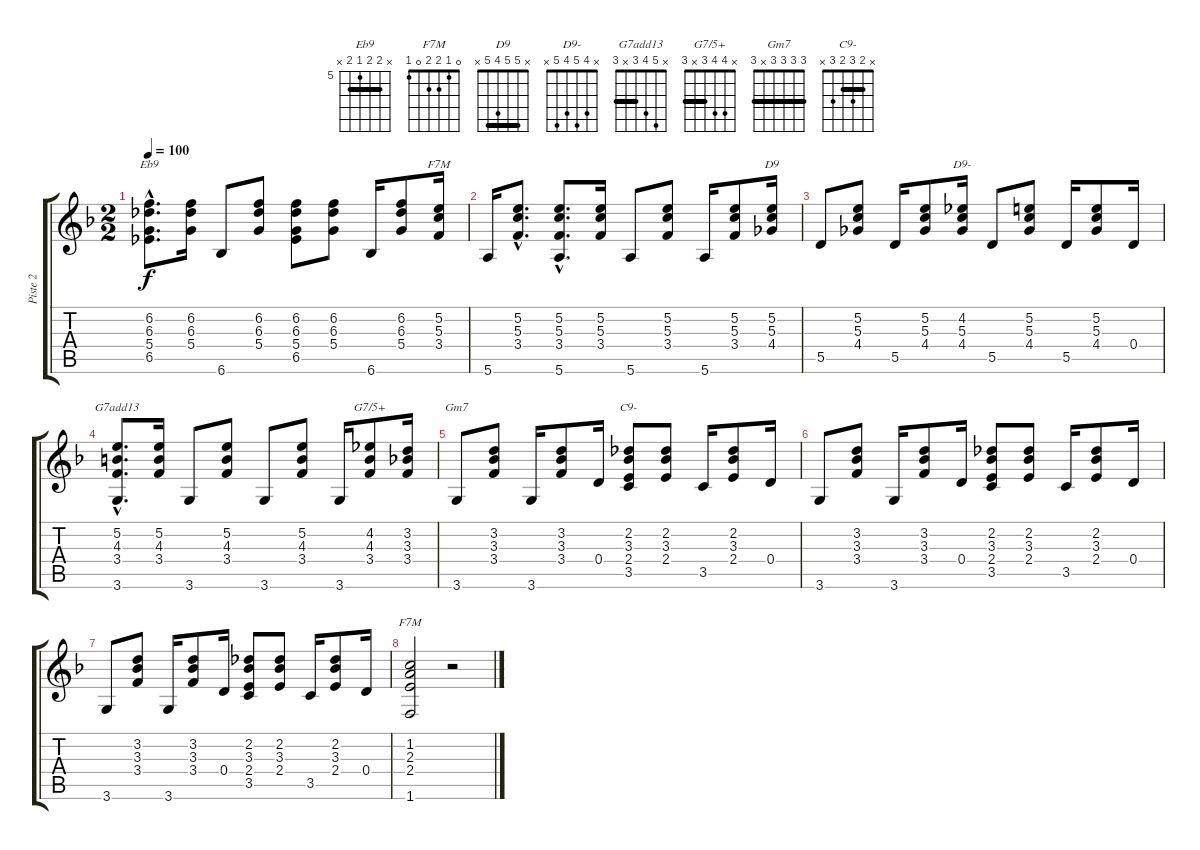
\track ("Piste 2" "Piste 2") {instrument acousticguitarnylon}
\staff {score tabs}
\tuning (E4 B3 G3 D3 A2 E2) {hide}
\chord ("Eb9" x 6 6 5 6 x) {firstfret 5 barre 6}
\chord ("F7M" x 5 5 3 x 5) {barre 5}
\chord ("D9" x 5 5 4 5 x) {barre 5}
\chord ("D9-" x 4 5 4 5 x)
\chord ("G7add13" x 5 4 3 x 3) {barre 3}
\chord ("G7/5+" x 4 4 3 x 3) {barre 3}
\chord ("Gm7" 3 3 3 3 x 3) {barre 3}
\chord ("C9-" x 2 3 2 3 x) {barre 2}
\chord ("F7M" 0 1 2 2 0 1)
\ts (2 2)
\tempo 100
\clef g2
\ks f
(6.2{hac} 6.3{hac} 5.4{hac} 6.5{hac}).8{d ch "Eb9" dy f} (6.2 6.3 5.4).16 6.6.8 (6.2 6.3 5.4).8 (6.2 6.3 5.4 6.5).8 (6.2 6.3 5.4).8 6.6.16 (6.2 6.3 5.4).8 (5.2 5.3 3.4).16{ch "F7M"} |
5.6.16 (5.2{hac} 5.3{hac} 3.4{hac}).8{d} (5.2{hac} 5.3{hac} 3.4{hac} 5.6{hac}).8{d} (5.2 5.3 3.4).16 5.6.8 (5.2 5.3 3.4).8 5.6.16 (5.2 5.3 3.4).8 (5.2 5.3 4.4).16{ch "D9"} |
5.5.8 (5.2 5.3 4.4).8 5.5.16 (5.2 5.3 4.4).8 (4.2 5.3 4.4).16{ch "D9-"} 5.5.8 (5.2 5.3 4.4).8 5.5.16 (5.2 5.3 4.4).8 0.4.16 |
(5.2{hac} 4.3{hac} 3.4{hac} 3.6{hac}).8{d ch "G7add13"} (5.2 4.3 3.4).16 3.6.8 (5.2 4.3 3.4).8 3.6.8 (5.2 4.3 3.4).8 3.6.16 (4.2 4.3 3.4).8{ch "G7/5+"} (3.2 3.3 3.4).16 |
3.6.8{ch "Gm7"} (3.2 3.3 3.4).8 3.6.16 (3.2 3.3 3.4).8 0.4.16 (2.2 3.3 2.4 3.5).8{ch "C9-"} (2.2 3.3 2.4).8 3.5.16 (2.2 3.3 2.4).8 0.4.16 |
3.6.8 (3.2 3.3 3.4).8 3.6.16 (3.2 3.3 3.4).8 0.4.16 (2.2 3.3 2.4 3.5).8 (2.2 3.3 2.4).8 3.5.16 (2.2 3.3 2.4).8 0.4.16 |
3.6.8 (3.2 3.3 3.4).8 3.6.16 (3.2 3.3 3.4).8 0.4.16 (2.2 3.3 2.4 3.5).8 (2.2 3.3 2.4).8 3.5.16 (2.2 3.3 2.4).8 0.4.16 |
(1.2 2.3 2.4 1.6).2{ch "F7M"} r.2
